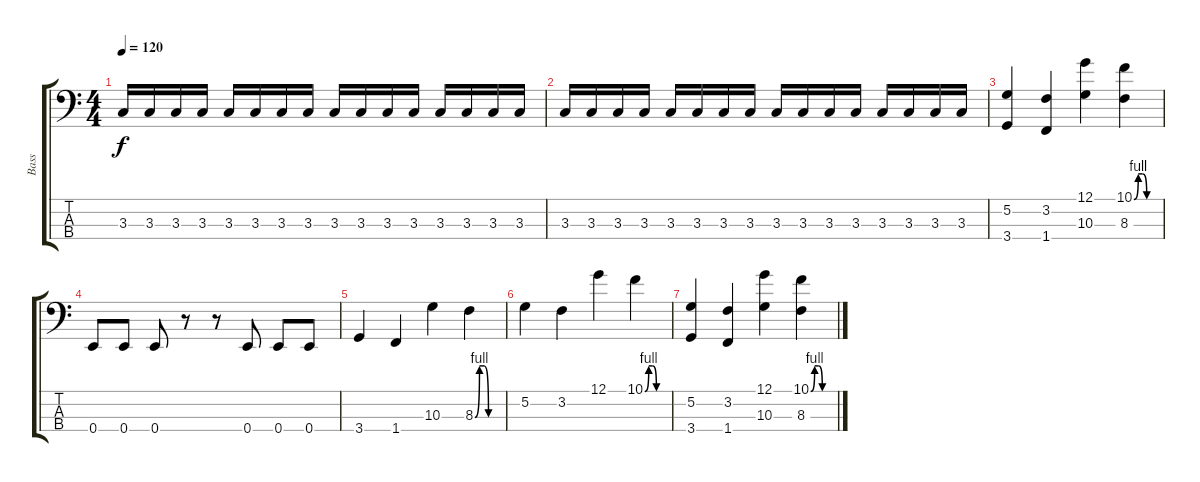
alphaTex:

\track ("Bass" "Bass") {instrument fretlessbass}
\staff {score tabs}
\tuning (G2 D2 A1 E1) {hide}
\ts (4 4)
\tempo 120
\clef f4
\ks c
3.3.16{dy f} 3.3.16 3.3.16 3.3.16 3.3.16 3.3.16 3.3.16 3.3.16 3.3.16 3.3.16 3.3.16 3.3.16 3.3.16 3.3.16 3.3.16 3.3.16 |
3.3.16 3.3.16 3.3.16 3.3.16 3.3.16 3.3.16 3.3.16 3.3.16 3.3.16 3.3.16 3.3.16 3.3.16 3.3.16 3.3.16 3.3.16 3.3.16 |
(5.2 3.4).4 (3.2 1.4).4 (12.1 10.3).4 (10.1{be (custom 0 0 10 4 20 4 30 0 60 0)} 8.3).4 |
0.4.8 0.4.8 0.4.8 r.8 r.8 0.4.8 0.4.8 0.4.8 |
3.4.4 1.4.4 10.3.4 8.3{be (custom 0 0 10 4 20 4 30 0 60 0)}.4 |
5.2.4 3.2.4 12.1.4 10.1{be (custom 0 0 10 4 20 4 30 0 60 0)}.4 |
(5.2 3.4).4 (3.2 1.4).4 (12.1 10.3).4 (10.1{be (custom 0 0 10 4 20 4 30 0 60 0)} 8.3).4
